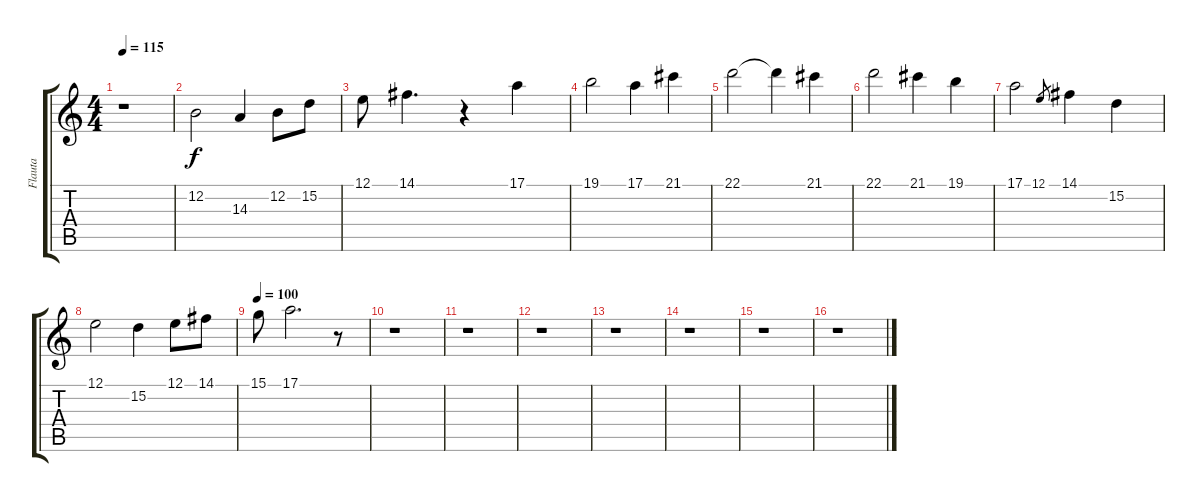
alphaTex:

\track ("Flauta" "Flauta") {instrument panflute}
\staff {score tabs}
\tuning (E4 B3 G3 D3 A2 E2) {hide}
\ts (4 4)
\tempo 115
\clef g2
\ks c
r.1{dy f} |
12.2.2 14.3.4 12.2.8 15.2.8 |
12.1.8 14.1.4{d} r.4 17.1.4 |
19.1.2 17.1.4 21.1.4 |
22.1.2 22.1{t}.4 21.1.4 |
22.1.2 21.1.4 19.1.4 |
17.1.2 12.1.8{gr} 14.1.4 15.2.4 |
12.1.2 15.2.4 12.1.8 14.1.8 |
\tempo 100
15.1.8 17.1.2{d} r.8 |
r.1 |
r.1 |
r.1 |
r.1 |
r.1 |
r.1 |
r.1
